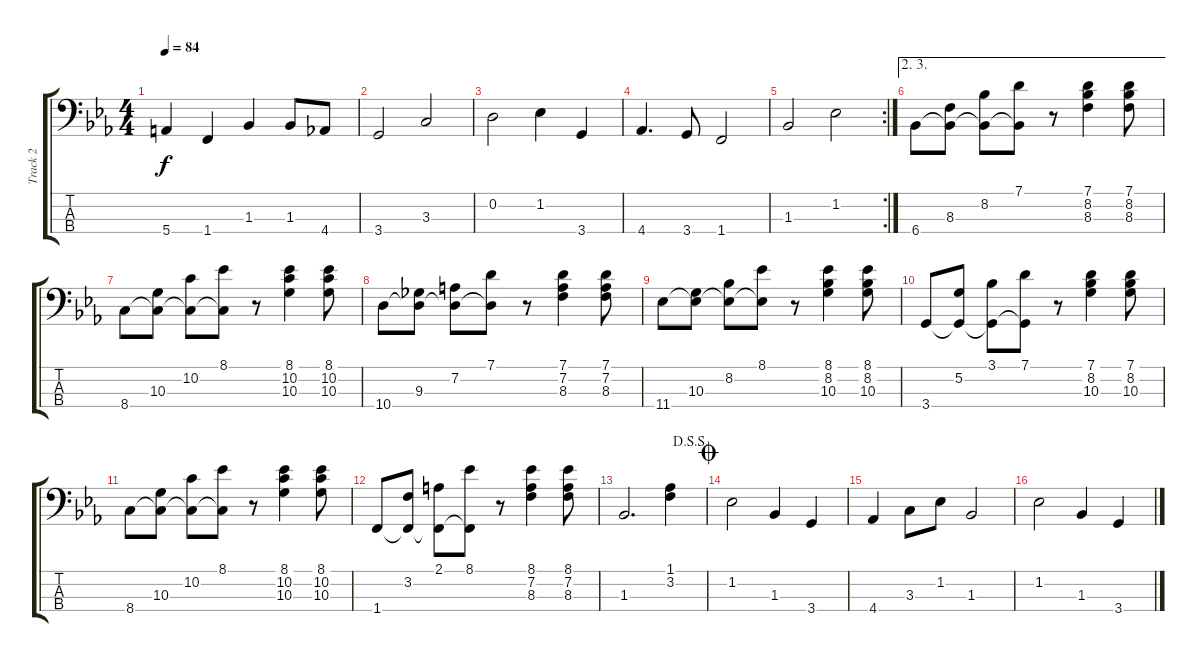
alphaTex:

\track ("Track 2" "Track 2") {instrument electricbassfinger}
\staff {score tabs}
\tuning (G2 D2 A1 E1) {hide}
\ts (4 4)
\tempo 84
\clef f4
\ks eb
5.4.4{dy f} 1.4.4 1.3.4 1.3.8 4.4.8 |
3.4.2 3.3.2 |
0.2.2 1.2.4 3.4.4 |
4.4.4{d} 3.4.8 1.4.2 |
\rc 2
1.3.2 1.2.2 |
\ae (2 3)
6.4.8 (8.3 6.4{t}).8 (8.2 6.4{t}).8 (7.1 6.4{t}).8 r.8 (7.1 8.2 8.3).4 (7.1 8.2 8.3).8 |
8.4.8 (10.3 8.4{t}).8 (10.2 8.4{t}).8 (8.1 8.4{t}).8 r.8 (8.1 10.2 10.3).4 (8.1 10.2 10.3).8 |
10.4.8 (9.3 10.4{t}).8 (7.2 10.4{t}).8 (7.1 10.4{t}).8 r.8 (7.1 7.2 8.3).4 (7.1 7.2 8.3).8 |
11.4.8 (10.3 11.4{t}).8 (8.2 11.4{t}).8 (8.1 11.4{t}).8 r.8 (8.1 8.2 10.3).4 (8.1 8.2 10.3).8 |
3.4.8 (5.2 3.4{t}).8 (3.1 3.4{t}).8 (7.1 3.4{t}).8 r.8 (7.1 8.2 10.3).4 (7.1 8.2 10.3).8 |
8.4.8 (10.3 8.4{t}).8 (10.2 8.4{t}).8 (8.1 8.4{t}).8 r.8 (8.1 10.2 10.3).4 (8.1 10.2 10.3).8 |
1.4.8 (3.2 1.4{t}).8 (2.1 1.4{t}).8 (8.1 1.4{t}).8 r.8 (8.1 7.2 8.3).4 (8.1 7.2 8.3).8 |
\jump dalsegnosegno
1.3.2{d} (1.1 3.2).4 |
\jump coda
1.2.2 1.3.4 3.4.4 |
4.4.4 3.3.8 1.2.8 1.3.2 |
1.2.2 1.3.4 3.4.4
